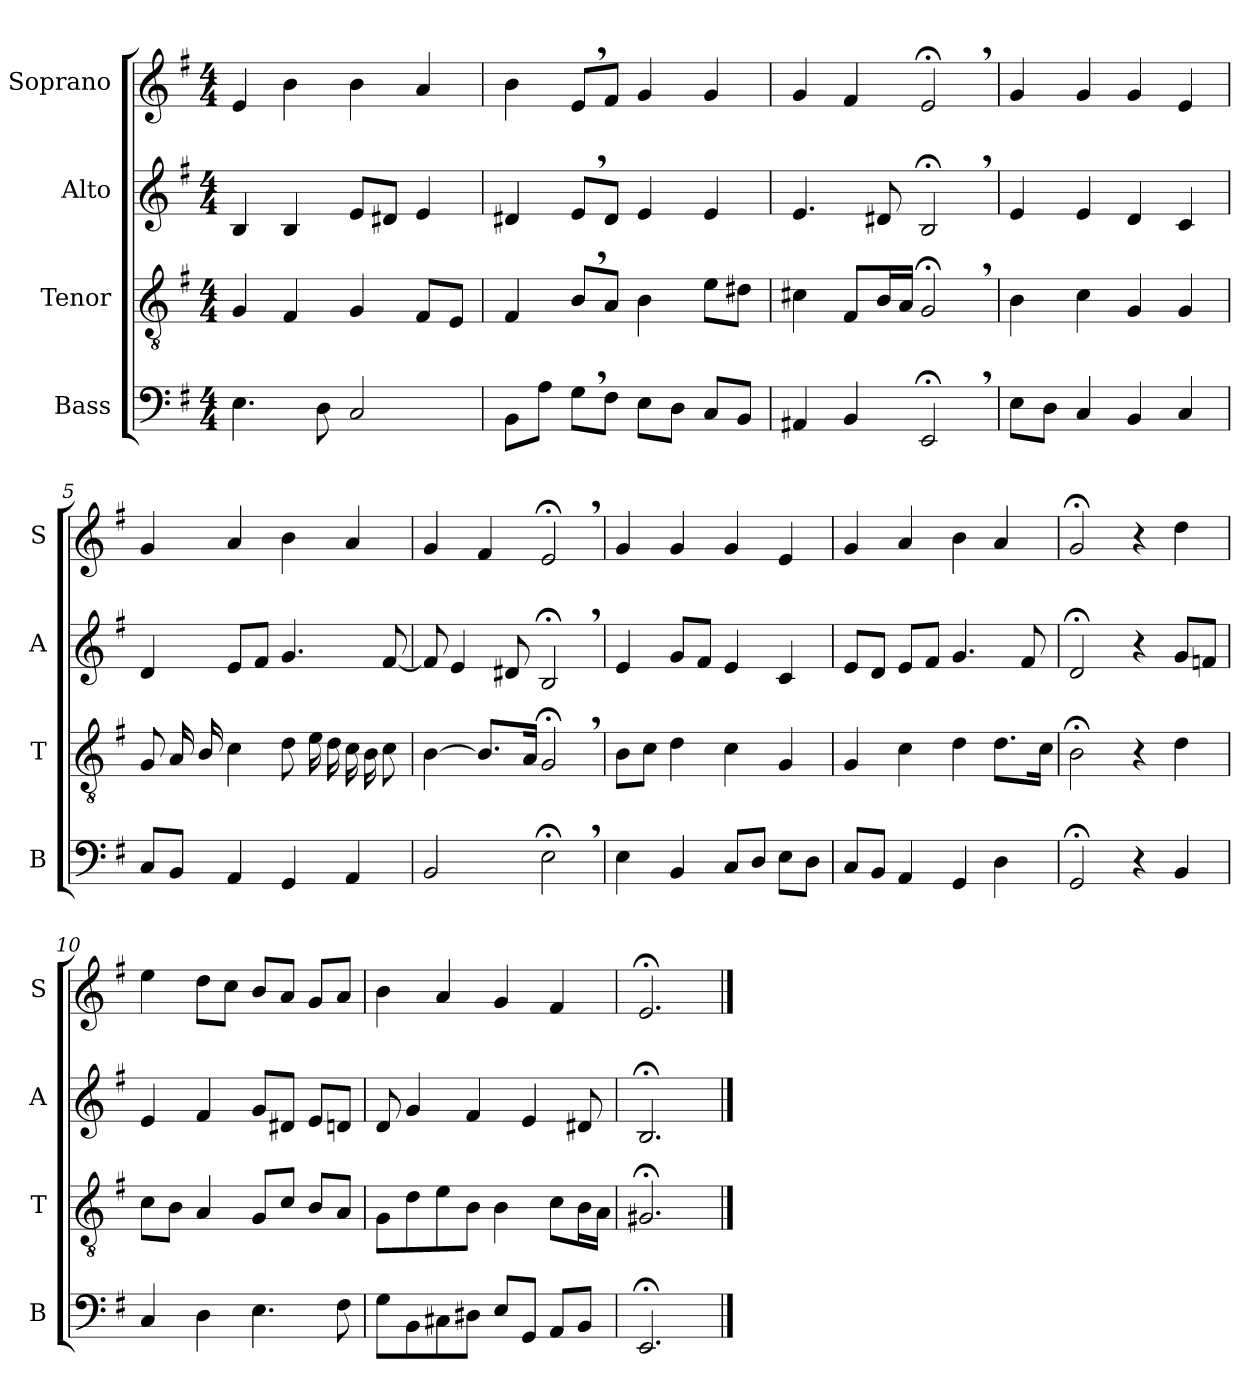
**kern	**kern	**kern	**kern
*part4	*part3	*part2	*part1
*staff4	*staff3	*staff2	*staff1
*I"Bass	*I"Tenor	*I"Alto	*I"Soprano
*I'B	*I'T	*I'A	*I'S
*clefF4	*clefGv2	*clefG2	*clefG2
*k[f#]	*k[f#]	*k[f#]	*k[f#]
*M4/4	*M4/4	*M4/4	*M4/4
=1	=1	=1	=1
4.E\	4G/	4B/	4e/
.	4F#/	4B/	4b\
8D\	.	.	.
2C/	4G/	8e/L	4b\
.	.	8d#X/J	.
.	8F#/L	4e/	4a/
.	8E/J	.	.
=2	=2	=2	=2
8BB\L	4F#/	4d#X/	4b\
8A\J	.	.	.
8G,\L	8B,/L	8e,/L	8e,/L
8F#\J	8A/J	8d#/J	8f#/J
8E\L	4B\	4e/	4g/
8D\J	.	.	.
8C/L	8e\L	4e/	4g/
8BB/J	8d#X\J	.	.
=3	=3	=3	=3
4AA#X/	4c#X\	4.e/	4g/
4BB/	8F#/L	.	4f#/
.	16B/L	8d#X/	.
.	16A/JJ	.	.
2EE;<,/	2G;<,/	2B;<,/	2e;<,/
=4	=4	=4	=4
8E\L	4B\	4e/	4g/
8D\J	.	.	.
4C/	4c\	4e/	4g/
4BB/	4G/	4d/	4g/
4C/	4G/	4c/	4e/
=5	=5	=5	=5
8C/L	8G/	4d/	4g/
8BB/J	16A/	.	.
.	16B/	.	.
4AA/	4c\	8e/L	4a/
.	.	8f#/J	.
4GG/	8d\	4.g/	4b\
.	16e\	.	.
.	16d\	.	.
4AA/	16c\	.	4a/
.	16B\	.	.
.	8c\	[8f#/	.
=6	=6	=6	=6
2BB/	[4B\	8f#/]	4g/
.	.	4e/	.
.	8.B/L]	.	4f#/
.	.	8d#X/	.
.	16A/Jk	.	.
2E;<,\	2G;<,/	2B;<,/	2e;<,/
=7	=7	=7	=7
4E\	8B\L	4e/	4g/
.	8c\J	.	.
4BB/	4d\	8g/L	4g/
.	.	8f#/J	.
8C/L	4c\	4e/	4g/
8D/J	.	.	.
8E\L	4G/	4c/	4e/
8D\J	.	.	.
=8	=8	=8	=8
8C/L	4G/	8e/L	4g/
8BB/J	.	8d/J	.
4AA/	4c\	8e/L	4a/
.	.	8f#/J	.
4GG/	4d\	4.g/	4b\
4D\	8.d\L	.	4a/
.	.	8f#/	.
.	16c\Jk	.	.
=9	=9	=9	=9
2GG;</	2B;<\	2d;</	2g;</
4r	4r	4r	4r
4BB/	4d\	8g/L	4dd\
.	.	8fn/J	.
=10	=10	=10	=10
4C/	8c\L	4e/	4ee\
.	8B\J	.	.
4D\	4A/	4f#/	8dd\L
.	.	.	8cc\J
4.E\	8G/L	8g/L	8b/L
.	8c/J	8d#X/J	8a/J
.	8B/L	8e/L	8g/L
8F#\	8A/J	8dn/J	8a/J
=11	=11	=11	=11
8G\L	8G\L	8d/	4b\
8BB\	8d\	4g/	.
8C#X\	8e\	.	4a/
8D#X\J	8B\J	4f#/	.
8E/L	4B\	.	4g/
8GG/J	.	4e/	.
8AA/L	8c\L	.	4f#/
8BB/J	16B\L	8d#X/	.
.	16A\JJ	.	.
=12	=12	=12	=12
2.EE;</	2.G#X;</	2.B;</	2.e;</
==	==	==	==
*-	*-	*-	*-
